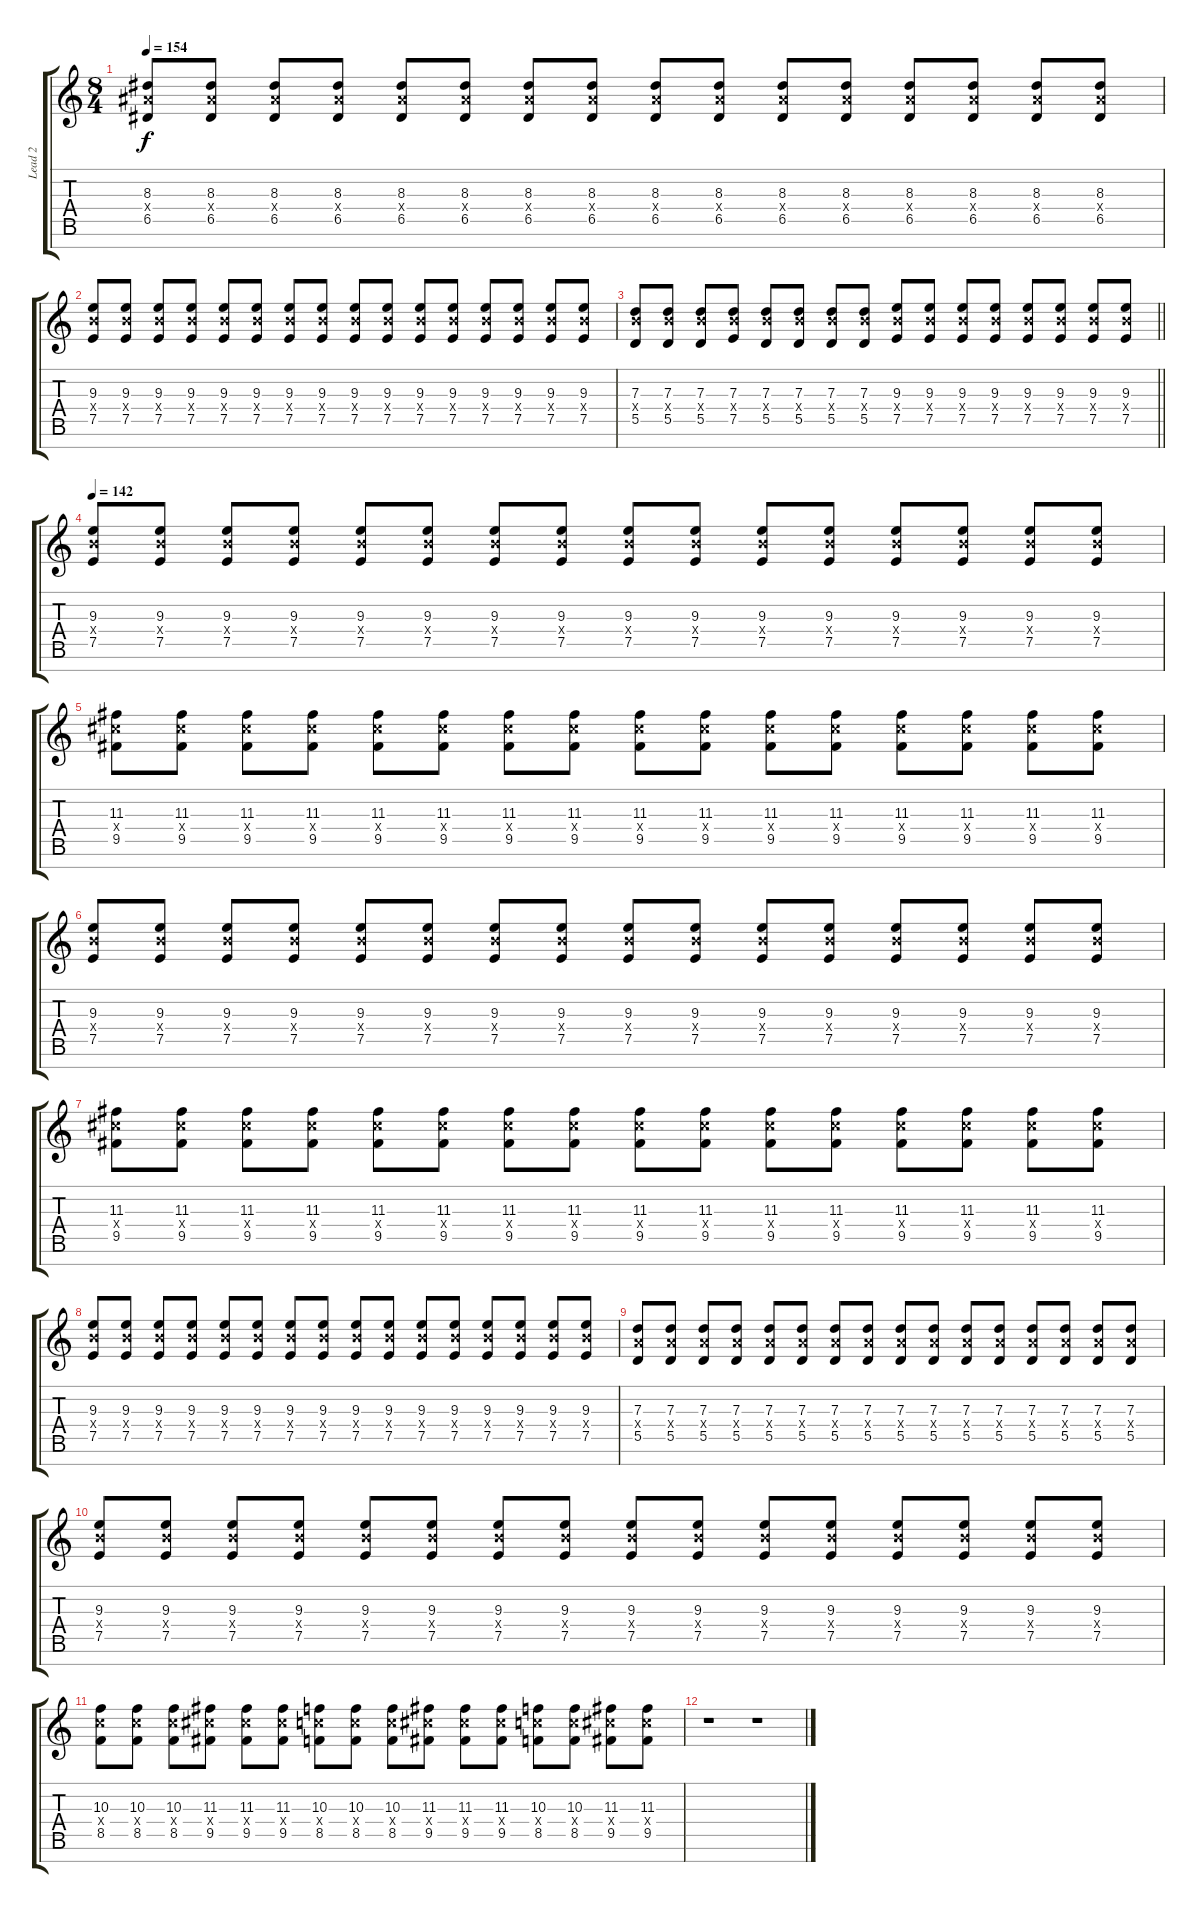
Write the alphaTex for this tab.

\track ("Lead 2" "Lead 2") {instrument overdrivenguitar}
\staff {score tabs}
\tuning (E4 B3 G3 D3 A2 E2 B1) {hide}
\ts (8 4)
\tempo 154
\clef g2
\ks c
(8.3 8.4{x} 6.5).8{dy f} (8.3 8.4{x} 6.5).8 (8.3 8.4{x} 6.5).8 (8.3 8.4{x} 6.5).8 (8.3 8.4{x} 6.5).8 (8.3 8.4{x} 6.5).8 (8.3 8.4{x} 6.5).8 (8.3 8.4{x} 6.5).8 (8.3 8.4{x} 6.5).8 (8.3 8.4{x} 6.5).8 (8.3 8.4{x} 6.5).8 (8.3 8.4{x} 6.5).8 (8.3 8.4{x} 6.5).8 (8.3 8.4{x} 6.5).8 (8.3 8.4{x} 6.5).8 (8.3 8.4{x} 6.5).8 |
(9.3 9.4{x} 7.5).8 (9.3 9.4{x} 7.5).8 (9.3 9.4{x} 7.5).8 (9.3 9.4{x} 7.5).8 (9.3 9.4{x} 7.5).8 (9.3 9.4{x} 7.5).8 (9.3 9.4{x} 7.5).8 (9.3 9.4{x} 7.5).8 (9.3 9.4{x} 7.5).8 (9.3 9.4{x} 7.5).8 (9.3 9.4{x} 7.5).8 (9.3 9.4{x} 7.5).8 (9.3 9.4{x} 7.5).8 (9.3 9.4{x} 7.5).8 (9.3 9.4{x} 7.5).8 (9.3 9.4{x} 7.5).8 |
\barLineRight lightlight
(7.3 9.4{x} 5.5).8 (7.3 9.4{x} 5.5).8 (7.3 9.4{x} 5.5).8 (7.3 9.4{x} 7.5).8 (7.3 9.4{x} 5.5).8 (7.3 9.4{x} 5.5).8 (7.3 9.4{x} 5.5).8 (7.3 9.4{x} 5.5).8 (9.3 9.4{x} 7.5).8 (9.3 9.4{x} 7.5).8 (9.3 9.4{x} 7.5).8 (9.3 9.4{x} 7.5).8 (9.3 9.4{x} 7.5).8 (9.3 9.4{x} 7.5).8 (9.3 9.4{x} 7.5).8 (9.3 9.4{x} 7.5).8 |
\tempo 142
(9.3 9.4{x} 7.5).8 (9.3 9.4{x} 7.5).8 (9.3 9.4{x} 7.5).8 (9.3 9.4{x} 7.5).8 (9.3 9.4{x} 7.5).8 (9.3 9.4{x} 7.5).8 (9.3 9.4{x} 7.5).8 (9.3 9.4{x} 7.5).8 (9.3 9.4{x} 7.5).8 (9.3 9.4{x} 7.5).8 (9.3 9.4{x} 7.5).8 (9.3 9.4{x} 7.5).8 (9.3 9.4{x} 7.5).8 (9.3 9.4{x} 7.5).8 (9.3 9.4{x} 7.5).8 (9.3 9.4{x} 7.5).8 |
(11.3 11.4{x} 9.5).8 (11.3 11.4{x} 9.5).8 (11.3 11.4{x} 9.5).8 (11.3 11.4{x} 9.5).8 (11.3 11.4{x} 9.5).8 (11.3 11.4{x} 9.5).8 (11.3 11.4{x} 9.5).8 (11.3 11.4{x} 9.5).8 (11.3 11.4{x} 9.5).8 (11.3 11.4{x} 9.5).8 (11.3 11.4{x} 9.5).8 (11.3 11.4{x} 9.5).8 (11.3 11.4{x} 9.5).8 (11.3 11.4{x} 9.5).8 (11.3 11.4{x} 9.5).8 (11.3 11.4{x} 9.5).8 |
(9.3 9.4{x} 7.5).8 (9.3 9.4{x} 7.5).8 (9.3 9.4{x} 7.5).8 (9.3 9.4{x} 7.5).8 (9.3 9.4{x} 7.5).8 (9.3 9.4{x} 7.5).8 (9.3 9.4{x} 7.5).8 (9.3 9.4{x} 7.5).8 (9.3 9.4{x} 7.5).8 (9.3 9.4{x} 7.5).8 (9.3 9.4{x} 7.5).8 (9.3 9.4{x} 7.5).8 (9.3 9.4{x} 7.5).8 (9.3 9.4{x} 7.5).8 (9.3 9.4{x} 7.5).8 (9.3 9.4{x} 7.5).8 |
(11.3 11.4{x} 9.5).8 (11.3 11.4{x} 9.5).8 (11.3 11.4{x} 9.5).8 (11.3 11.4{x} 9.5).8 (11.3 11.4{x} 9.5).8 (11.3 11.4{x} 9.5).8 (11.3 11.4{x} 9.5).8 (11.3 11.4{x} 9.5).8 (11.3 11.4{x} 9.5).8 (11.3 11.4{x} 9.5).8 (11.3 11.4{x} 9.5).8 (11.3 11.4{x} 9.5).8 (11.3 11.4{x} 9.5).8 (11.3 11.4{x} 9.5).8 (11.3 11.4{x} 9.5).8 (11.3 11.4{x} 9.5).8 |
(9.3 9.4{x} 7.5).8 (9.3 9.4{x} 7.5).8 (9.3 9.4{x} 7.5).8 (9.3 9.4{x} 7.5).8 (9.3 9.4{x} 7.5).8 (9.3 9.4{x} 7.5).8 (9.3 9.4{x} 7.5).8 (9.3 9.4{x} 7.5).8 (9.3 9.4{x} 7.5).8 (9.3 9.4{x} 7.5).8 (9.3 9.4{x} 7.5).8 (9.3 9.4{x} 7.5).8 (9.3 9.4{x} 7.5).8 (9.3 9.4{x} 7.5).8 (9.3 9.4{x} 7.5).8 (9.3 9.4{x} 7.5).8 |
(7.3 7.4{x} 5.5).8 (7.3 7.4{x} 5.5).8 (7.3 7.4{x} 5.5).8 (7.3 7.4{x} 5.5).8 (7.3 7.4{x} 5.5).8 (7.3 7.4{x} 5.5).8 (7.3 7.4{x} 5.5).8 (7.3 7.4{x} 5.5).8 (7.3 7.4{x} 5.5).8 (7.3 7.4{x} 5.5).8 (7.3 7.4{x} 5.5).8 (7.3 7.4{x} 5.5).8 (7.3 7.4{x} 5.5).8 (7.3 7.4{x} 5.5).8 (7.3 7.4{x} 5.5).8 (7.3 7.4{x} 5.5).8 |
(9.3 9.4{x} 7.5).8 (9.3 9.4{x} 7.5).8 (9.3 9.4{x} 7.5).8 (9.3 9.4{x} 7.5).8 (9.3 9.4{x} 7.5).8 (9.3 9.4{x} 7.5).8 (9.3 9.4{x} 7.5).8 (9.3 9.4{x} 7.5).8 (9.3 9.4{x} 7.5).8 (9.3 9.4{x} 7.5).8 (9.3 9.4{x} 7.5).8 (9.3 9.4{x} 7.5).8 (9.3 9.4{x} 7.5).8 (9.3 9.4{x} 7.5).8 (9.3 9.4{x} 7.5).8 (9.3 9.4{x} 7.5).8 |
(10.3 10.4{x} 8.5).8 (10.3 10.4{x} 8.5).8 (10.3 10.4{x} 8.5).8 (11.3 11.4{x} 9.5).8 (11.3 11.4{x} 9.5).8 (11.3 11.4{x} 9.5).8 (10.3 10.4{x} 8.5).8 (10.3 10.4{x} 8.5).8 (10.3 10.4{x} 8.5).8 (11.3 11.4{x} 9.5).8 (11.3 11.4{x} 9.5).8 (11.3 11.4{x} 9.5).8 (10.3 10.4{x} 8.5).8 (10.3 10.4{x} 8.5).8 (11.3 11.4{x} 9.5).8 (11.3 11.4{x} 9.5).8 |
r.1 r.1
